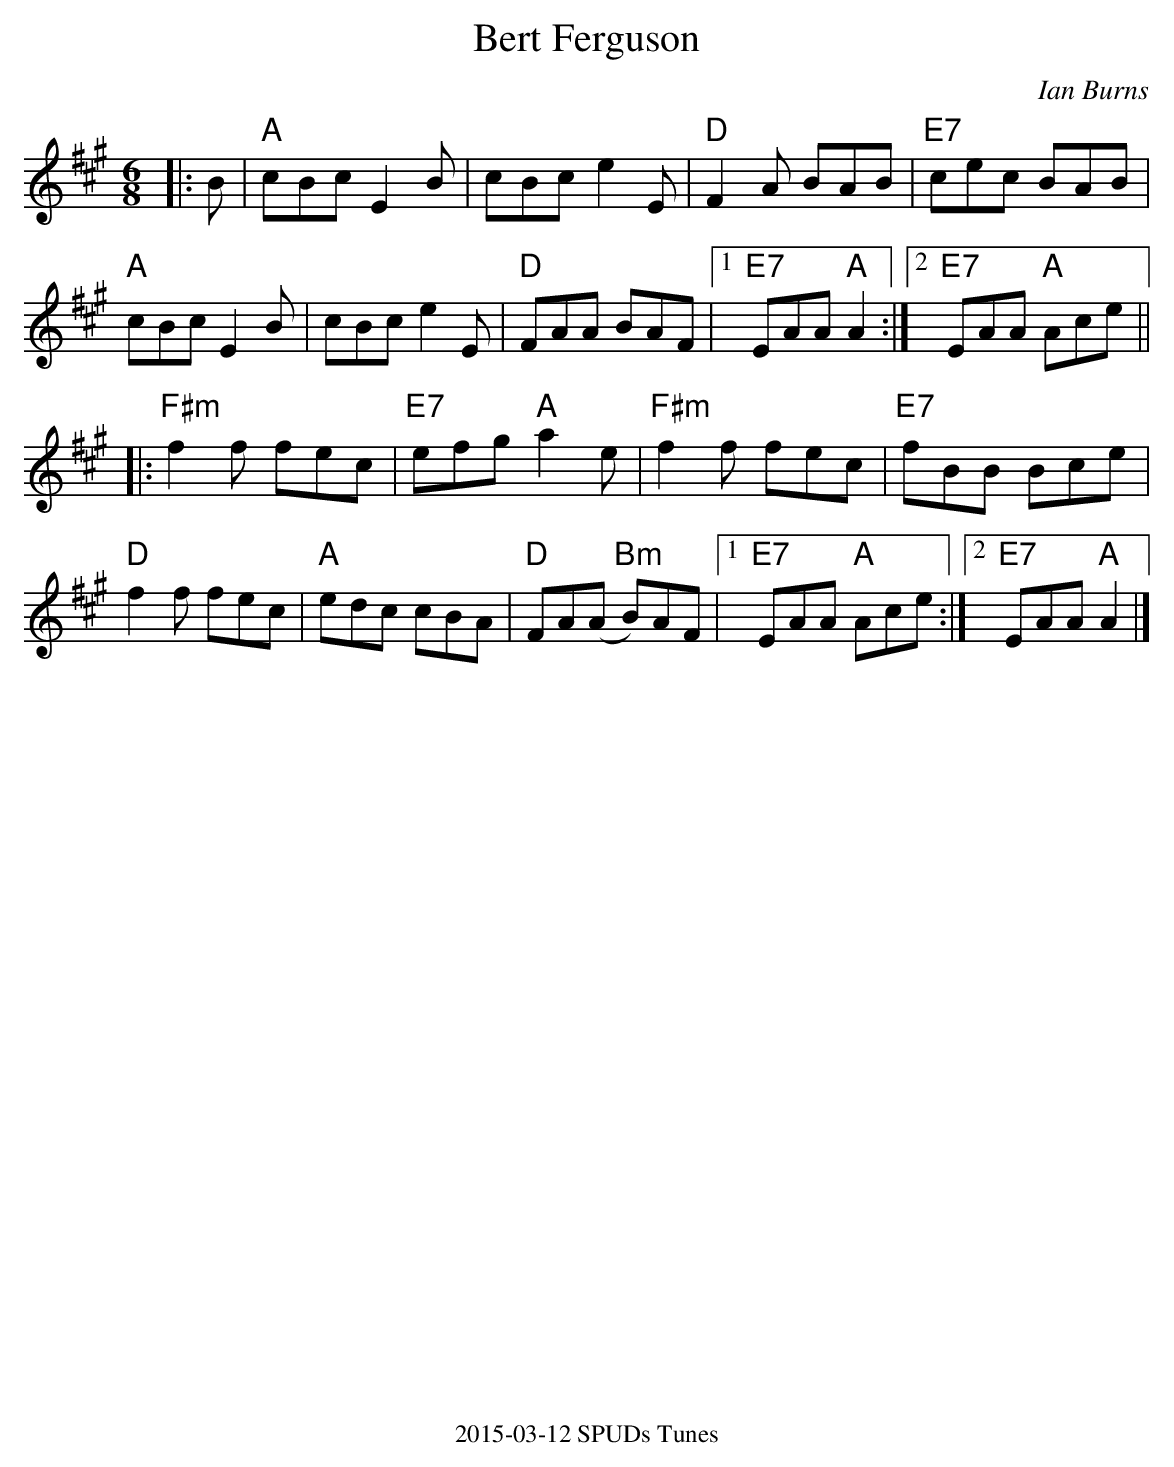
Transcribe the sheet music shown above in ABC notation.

X:1
T:Bert Ferguson
C:Ian Burns
M: 6/8
K: A
|:B|"A"cBc E2B|cBc e2E|"D"F2A BAB|"E7"cec BAB|
"A"cBc E2B|cBc e2E|"D"FAA BAF|1"E7"EAA "A"A2:|2"E7"EAA "A"Ace||
|:"F#m"f2f fec|"E7"efg "A"a2e|"F#m"f2f fec|"E7"fBB Bce|
"D"f2f fec|"A"edc cBA|"D"FA(A "Bm"B)AF|1"E7"EAA "A"Ace:|2"E7"EAA "A"A2|]
